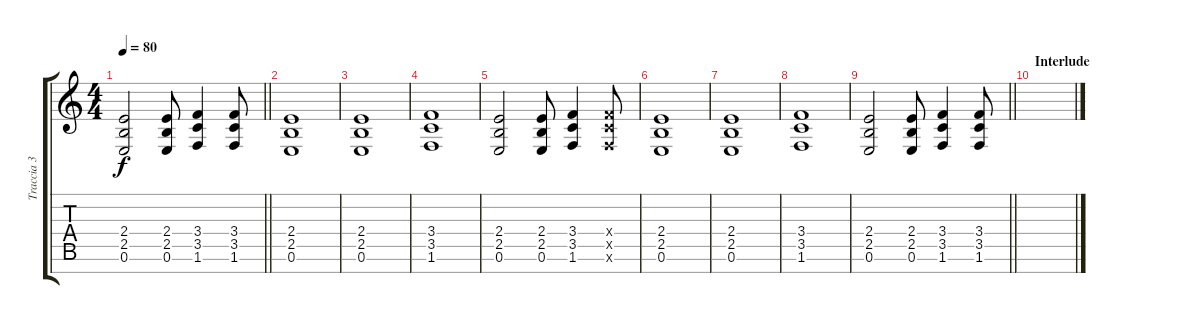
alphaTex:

\track ("Traccia 3" "Traccia 3") {instrument distortionguitar}
\staff {score tabs}
\tuning (E4 B3 G3 D3 A2 E2 B1) {hide}
\ts (4 4)
\tempo 80
\clef g2
\barLineRight lightlight
\ks c
(2.4 2.5 0.6).2{dy f} (2.4 2.5 0.6).8 (3.4 3.5 1.6).4 (3.4 3.5 1.6).8 |
(2.4 2.5 0.6).1 |
(2.4 2.5 0.6).1 |
(3.4 3.5 1.6).1 |
(2.4 2.5 0.6).2 (2.4 2.5 0.6).8 (3.4 3.5 1.6).4 (3.4{x} 3.5{x} 1.6{x}).8 |
(2.4 2.5 0.6).1 |
(2.4 2.5 0.6).1 |
(3.4 3.5 1.6).1 |
\barLineRight lightlight
(2.4 2.5 0.6).2 (2.4 2.5 0.6).8 (3.4 3.5 1.6).4 (3.4 3.5 1.6).8 |
\section ("" "Interlude")
